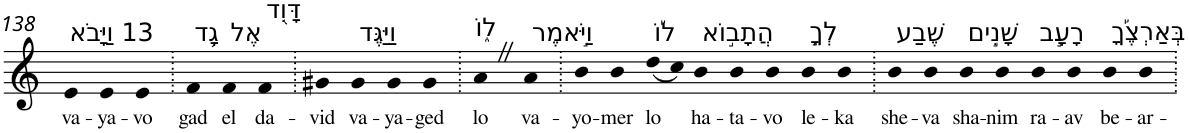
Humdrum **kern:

**kern	**text
*part1	*part1
*staff1	*staff1
*I"Piano	*
*I'Pno	*
!!LO:PB:g=z
*clefG2	*
*k[]	*
=138	=138
!LO:TX:a:t=13 וַיָּבֹא	!
!	!LO:LY:b
4e	va-
!	!LO:LY:b
4e	-ya-
!	!LO:LY:b
4e	-vo
=139.	=139.
!LO:TX:a:t=גָ֥ד	!
!	!LO:LY:b
4f	gad
!LO:TX:a:t=אֶל	!
!	!LO:LY:b
4f	el
!LO:TX:a:t=דָּוִ֖ד	!
!	!LO:LY:b
4f	da-
=140.	=140.
!	!LO:LY:b
4g#X	-vid
!LO:TX:a:t=וַיַּגֶּד	!
!	!LO:LY:b
4g#	va-
!	!LO:LY:b
4g#	-ya-
!	!LO:LY:b
4g#	-ged
=141.	=141.
!LO:TX:a:t=ל֑וֹ	!
!	!LO:LY:b
4aZ	lo
!LO:TX:a:t=וַיֹּ֣אמֶר	!
!	!LO:LY:b
4a	va-
=142.	=142.
!	!LO:LY:b
4b	-yo-
!	!LO:LY:b
4b	-mer
!LO:TX:a:t=ל֡וֹ	!
!	!LO:LY:b
(<8dd	lo
8cc)	.
!LO:TX:a:t=הֲתָב֣וֹא	!
!	!LO:LY:b
4b	ha-
!	!LO:LY:b
4b	-ta-
!	!LO:LY:b
4b	-vo
!LO:TX:a:t=לְךָ֣	!
!	!LO:LY:b
4b	le-
!	!LO:LY:b
4b	-ka
=143.	=143.
!LO:TX:a:t=שֶׁבַע	!
!	!LO:LY:b
4b	she-
!	!LO:LY:b
4b	-va
!LO:TX:a:t=שָׁנִ֣ים	!
!	!LO:LY:b
4b	sha-
!	!LO:LY:b
4b	-nim
!LO:TX:a:t=רָעָ֣ב	!
!	!LO:LY:b
4b	ra-
!	!LO:LY:b
4b	-av
!LO:TX:a:t=בְּאַרְצֶ֡ךָ	!
!	!LO:LY:b
4b	be-
!	!LO:LY:b
4b	-ar-
=.	=.
*-	*-
